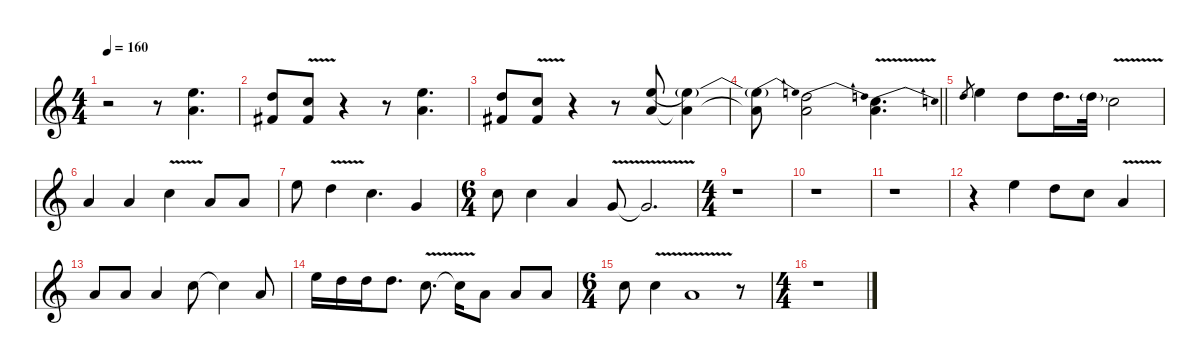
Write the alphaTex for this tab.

\defaultSystemsLayout 4
\hideDynamics
\bracketExtendMode nobrackets
\singleTrackTrackNamePolicy hidden
\multiTrackTrackNamePolicy hidden
\firstSystemTrackNameMode fullname
\firstSystemTrackNameOrientation horizontal
\otherSystemsTrackNameOrientation horizontal
\track ("Voice" "clar.") {defaultSystemsLayout 16 instrument clarinet}
\staff {score}
\tuning (E4 B3 G3 D3 A2 E2)
\ts (4 4)
\tempo 160
\clef g2
\ks c
r.2{dy f beam Down} r.8{beam Down} (12.1 10.2).4{d beam Down} |
(10.1 7.2{acc #}).8{beam Up} (8.1{v} 7.2{v acc #}).8{beam Up} r.4{beam Up} r.8{beam Up} (12.1 10.2).4{d beam Down} |
(10.1 7.2{acc #}).8{beam Up} (8.1{v} 7.2{v acc #}).8{beam Up} r.4{beam Up} r.8{beam Up} (12.1{be (hold 0 0 60 0)} 10.2).8{beam Down} (12.1{t} 10.2{t}).4{beam Down} |
\barLineRight lightlight
(12.1{be (bend 0 0 60 1) t} 10.2{t}).8{beam Down} (10.1{be (bend 0 0 60 1)} 10.2).2{beam Down} (8.1{be (bend 0 0 60 1) v} 10.2).4{d beam Down} |
10.1.8{gr dy mf beam Up} 12.1.4{dy f beam Down} 10.1.8{beam Down} 10.1.16{d beam Down} 10.1{ss g}.32{beam Down} 8.1{v}.2{beam Down} |
10.2.4{beam Up} 10.2.4{beam Up} 8.1{v}.4{beam Down} 10.2.8{beam Up} 10.2.8{beam Up} |
12.1.8{beam Down} 10.1{v}.4{beam Down} 8.1.4{d beam Down} 8.2.4{beam Up} |
\ts (6 4)
8.1.8{beam Down} 8.1.4{beam Down} 10.2.4{beam Up} 8.2{v}.8{beam Up} 8.2{v t}.2{d beam Up} |
\ts (4 4)
r.1{beam Down} |
r.1{beam Down} |
r.1{beam Down} |
r.4{beam Down} 12.1.4{beam Down} 10.1.8{beam Down} 8.1.8{beam Down} 10.2{v}.4{beam Up} |
10.2.8{beam Up} 10.2.8{beam Up} 10.2.4{beam Up} 8.1.8{beam Down} 8.1{t}.4{beam Down} 10.2.8{beam Up} |
12.1.16{beam Down} 10.1.16{beam Down} 10.1.16{beam Down} 10.1.8{d beam Down} 8.1{v}.8{d beam Down} 8.1{v t}.16{beam Down} 10.2.8{beam Down} 10.2.8{beam Up} 10.2.8{beam Up} |
\ts (6 4)
8.1.8{beam Down} 8.1{v}.4{beam Down} 10.2{v}.1{beam Up} r.8{beam Up} |
\ts (4 4)
r.1{beam Down}
